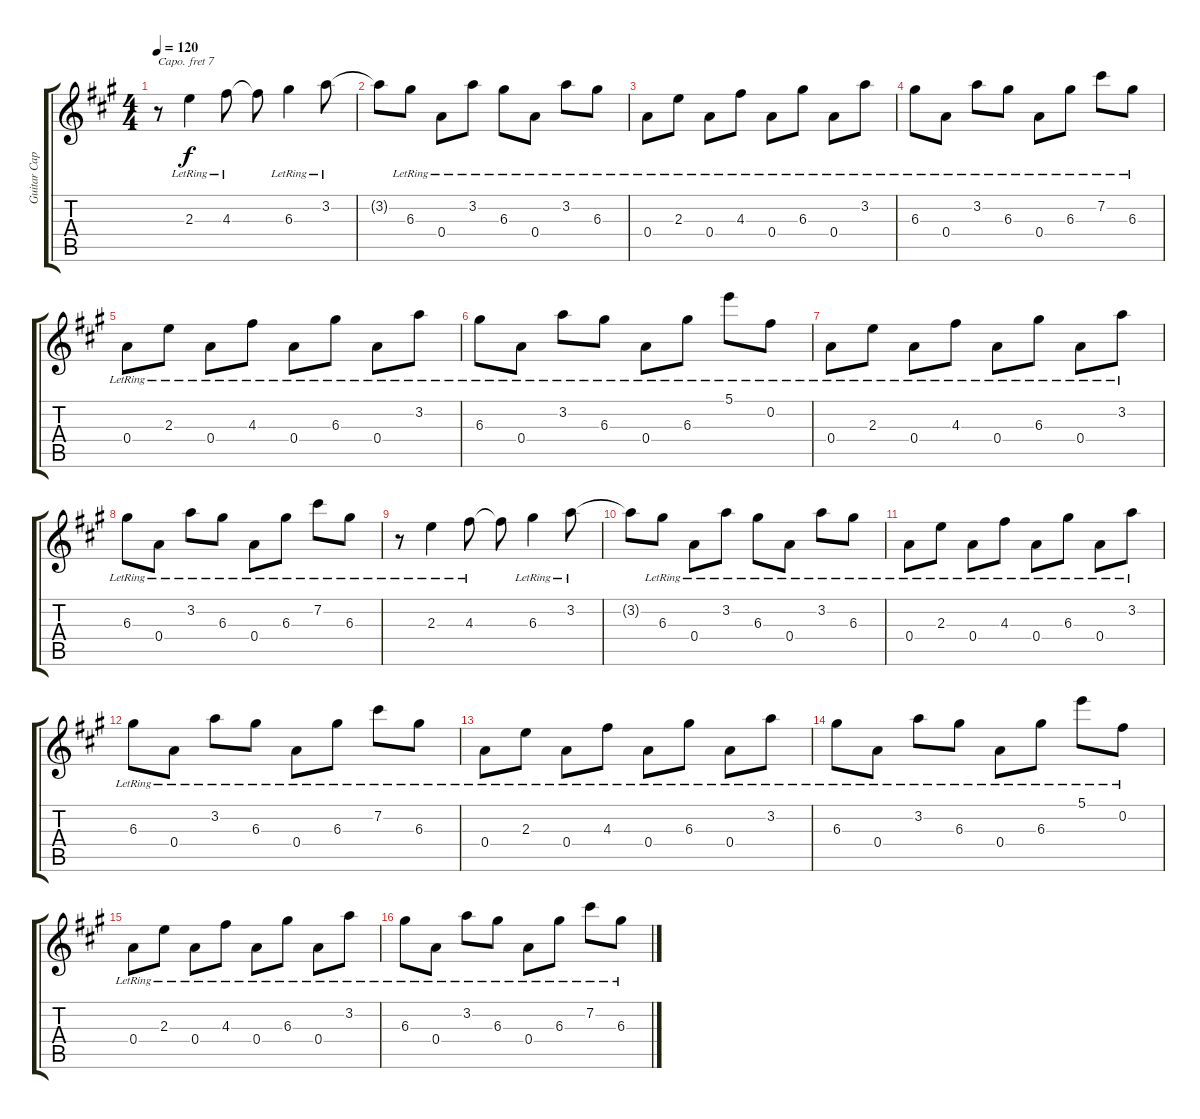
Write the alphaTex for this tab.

\track ("Guitar Capo 7" "Guitar Cap") {instrument electricguitarjazz}
\staff {score tabs}
\capo 7
\tuning (E4 B3 G3 D3 A2 E2) {hide}
\ts (4 4)
\tempo 120
\clef g2
\ks a
r.8{dy f volume 7} 2.3{lr}.4 4.3{lr}.8 4.3{t}.8 6.3{lr}.4 3.2{lr}.8 |
3.2{t}.8 6.3{lr}.8 0.4{lr}.8 3.2{lr}.8 6.3{lr}.8 0.4{lr}.8 3.2{lr}.8 6.3{lr}.8 |
0.4{lr}.8 2.3{lr}.8 0.4{lr}.8 4.3{lr}.8 0.4{lr}.8 6.3{lr}.8 0.4{lr}.8 3.2{lr}.8 |
6.3{lr}.8 0.4{lr}.8 3.2{lr}.8 6.3{lr}.8 0.4{lr}.8 6.3{lr}.8 7.2{lr}.8 6.3{lr}.8 |
0.4{lr}.8 2.3{lr}.8 0.4{lr}.8 4.3{lr}.8 0.4{lr}.8 6.3{lr}.8 0.4{lr}.8 3.2{lr}.8 |
6.3{lr}.8 0.4{lr}.8 3.2{lr}.8 6.3{lr}.8 0.4{lr}.8 6.3{lr}.8 5.1{lr}.8 0.2{lr}.8 |
0.4{lr}.8 2.3{lr}.8 0.4{lr}.8 4.3{lr}.8 0.4{lr}.8 6.3{lr}.8 0.4{lr}.8 3.2{lr}.8 |
6.3{lr}.8 0.4{lr}.8 3.2{lr}.8 6.3{lr}.8 0.4{lr}.8 6.3{lr}.8 7.2{lr}.8 6.3{lr}.8 |
r.8 2.3{lr}.4 4.3{lr}.8 4.3{t}.8 6.3{lr}.4 3.2{lr}.8 |
3.2{t}.8 6.3{lr}.8 0.4{lr}.8 3.2{lr}.8 6.3{lr}.8 0.4{lr}.8 3.2{lr}.8 6.3{lr}.8 |
0.4{lr}.8 2.3{lr}.8 0.4{lr}.8 4.3{lr}.8 0.4{lr}.8 6.3{lr}.8 0.4{lr}.8 3.2{lr}.8 |
6.3{lr}.8 0.4{lr}.8 3.2{lr}.8 6.3{lr}.8 0.4{lr}.8 6.3{lr}.8 7.2{lr}.8 6.3{lr}.8 |
0.4{lr}.8 2.3{lr}.8 0.4{lr}.8 4.3{lr}.8 0.4{lr}.8 6.3{lr}.8 0.4{lr}.8 3.2{lr}.8 |
6.3{lr}.8 0.4{lr}.8 3.2{lr}.8 6.3{lr}.8 0.4{lr}.8 6.3{lr}.8 5.1{lr}.8 0.2{lr}.8 |
0.4{lr}.8 2.3{lr}.8 0.4{lr}.8 4.3{lr}.8 0.4{lr}.8 6.3{lr}.8 0.4{lr}.8 3.2{lr}.8 |
6.3{lr}.8 0.4{lr}.8 3.2{lr}.8 6.3{lr}.8 0.4{lr}.8 6.3{lr}.8 7.2{lr}.8 6.3{lr}.8
